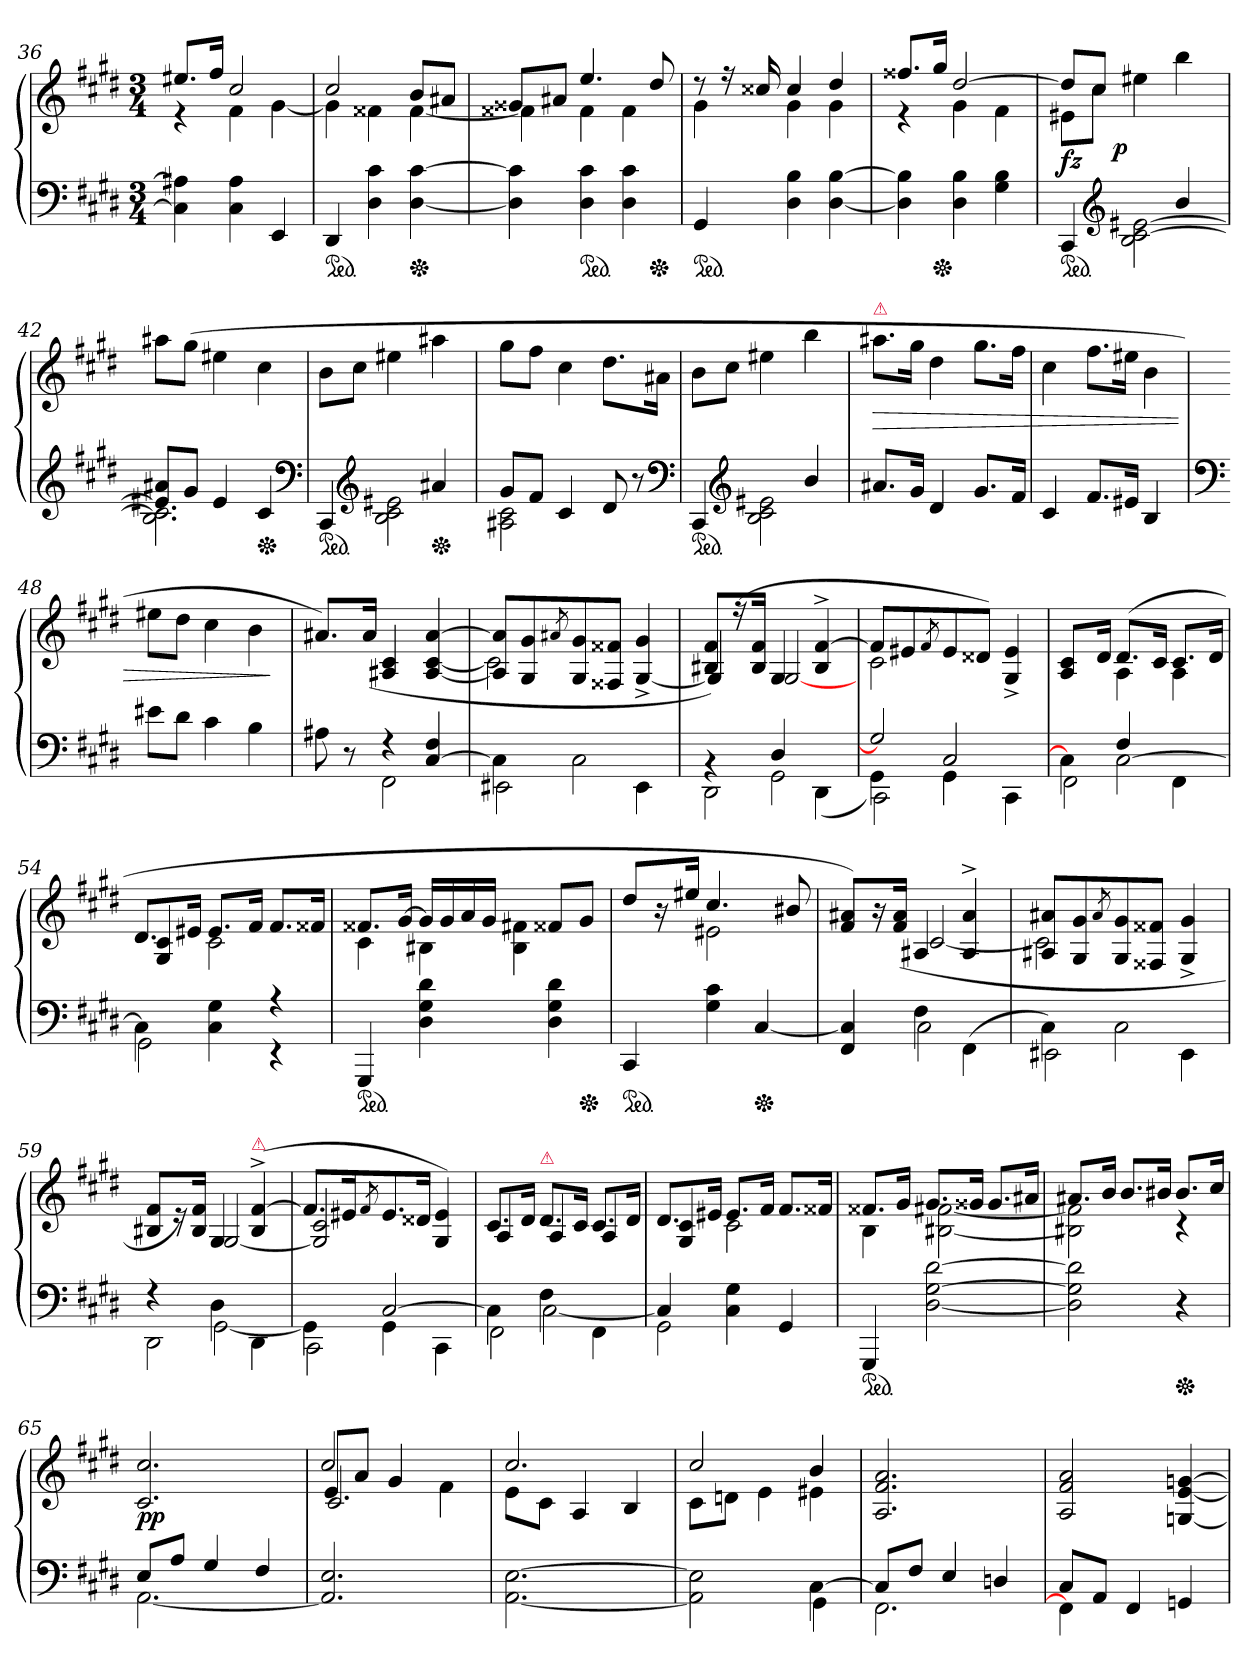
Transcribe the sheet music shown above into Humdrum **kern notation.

**kern	**kern	**dynam
*part1	*part1	*part1
*staff2	*staff1	*staff1/2
*clefF4	*clefG2	*
*k[f#c#g#d#]	*k[f#c#g#d#]	*
*c#:	*c#:	*
*M3/4	*M3/4	*
=36	=36	=36
*	*^	*
4C#] 4A#X]	8.ee#XL	4r	.
.	16ff#Jk	.	.
4C# 4A#	2cc#	4f#	.
4EE	.	[4g#	.
=37	=37	=37	=37
*ped	*	*	*
4DD#	2cc#	4g#]	.
4D# 4c#	.	4f##X	.
*Xped	*	*	*
[4D# [4c#	8bL	[4f##	.
.	8a#XJ	.	.
=38	=38	=38	=38
4D#] 4c#]	8g##XL	4f##X]	.
.	8a#XJ	.	.
*ped	*	*	*
4D# 4c#	4.ee	4f##	.
4D# 4c#	.	4f##	.
*Xped	*	*	*
.	8dd#	.	.
=39	=39	=39	=39
*ped	*	*	*
4GG#	8r	4g#	.
.	16r	.	.
.	16cc##X	.	.
4D# 4B	4cc##	4g#	.
[4D# [4B	4dd#	4g#	.
=40	=40	=40	=40
4D#] 4B]	8.ff##XL	4r	.
*Xped	*	*	*
.	16gg#Jk	.	.
4D# 4B	[2dd#	4g#	.
4G# 4B	.	4f#	.
=41	=41	=41	=41
*^	*	*^	*
*ped	*	*	*	*	*
4ryy	4CC#/	8dd#L]	8e#XL	8.ryy	fz
.	.	8cc#J	8cc#J	.	.
.	.	.	.	2ryy	p
*clefG2	*	*	*	*	*
4ryy	2B [2c# [2e#X	2ryy	4ee#X	.	.
4b	.	.	4bb	.	.
.	.	.	.	16ryy	.
*	*	*v	*v	*v	*
=42	=42	=42	=42
8e#X] 8a#XL	2.B 2.c#]	8aa#XL	.
8g#J	.	(>8gg#J	.
4e#/	.	4ee#X	.
*Xped	*	*	*
4c#	.	4cc#	.
*clefF4	*	*	*
=43	=43	=43	=43
*ped	*	*	*
4ryy	4CC#	8bL	.
.	.	8cc#J	.
*clefG2	*	*	*
4ryy	2B 2c# 2e#X	4ee#X	.
*Xped	*	*	*
4a#X	.	4aa#X	.
=44	=44	=44	=44
8g#/L	2A#X\ 2c#\	8gg#L	.
8f#J	.	8ff#J	.
4c#	.	4cc#	.
8d#	4ryy	8.dd#L	.
8r	.	.	.
.	.	16a#XJk	.
*clefF4	*	*	*
=45	=45	=45	=45
*ped	*	*	*
4ryy	4CC#	8bL	.
.	.	8cc#J	.
*clefG2	*	*	*
4ryy	2B 2c# 2e#X	4ee#X	.
4b	.	4bb	.
*v	*v	*	*
=46	=46	=46
!	!LO:TX:a:color=crimson:t=⚠	!
!	!	!LO:HP:b
8.a#XL	8.aa#XL	>
16g#Jk	16gg#Jk	.
4d#	4dd#	.
8.g#L	8.gg#L	.
16f#Jk	16ff#Jk	.
=47	=47	=47
4c#	4cc#	.
8.f#L	8.ff#L	.
16e#XJk	16ee#XJk	.
4B	4b	.
=48	=48	=48
*clefF4	*	*
8e#XL	8ee#XL	.
8d#J	8dd#J	.
4c#	4cc#	.
4B	4b	.
.	.	]
=49	=49	=49
*^	*	*
4ryy	8A#X	8.a#XL)	.
.	8r	.	.
.	.	(>16a#Jk	.
4r	2FF#	4A#X 4c#	.
[4C# 4F#	.	[4A# [4c# [4a#	.
=50	=50	=50	=50
*	*	*^	*
4C#\]	2EE#X	8A#]/ 8a#]/L	2c#]	.
.	.	8G#/ 8g#/	.	.
.	.	8qa#X/	.	.
2C#\	.	8G#/ 8g#/	.	.
.	.	8F##X 8f##XJ	.	.
.	4EE#	[4G#^</ 4g#^</	4ryy	.
=51	=51	=51	=51	=51
*	*^	*	*	*
4rBB	2DD#\	4ryy	8B#X 8f#L)	4G#/]	.
.	.	.	(>16r	.	.
.	.	.	16B# 16f#Jk	.	.
2GG#\	.	4D#	4G#/	[>2G#/	.
.	(<4DD#\	4ryy	4B#^< [4f#^<	.	.
=52	=52	=52	=52	=52	=52
*	*	*^	*	*	*
2G#]	4GG#)	2CC#\	4ryy	8f#L]	2c#	.
.	.	.	.	8e#X	.	.
.	.	.	.	8qf#/	.	.
.	4GG#	.	2C#/	8e#	.	.
.	.	.	.	8d##XJ)	.	.
4ryy	4ryy	4CC#\	.	4G#^/ 4e#^/	4ryy	.
*	*	*v	*v	*	*	*
=53	=53	=53	=53	=53	=53
!	!	!	!LO:N:vis=8	!	!
4C#\]	2FF#\	4ryy	8.A/ 8.c#/L	4ryy	.
.	.	.	16d#Jk	.	.
[2C#\	.	4F#	(>8.d#L	4A	.
.	.	.	16c#Jk	.	.
.	4FF#\	4ryy	8.c#L	4A	.
.	.	.	16d#Jk	.	.
*	*v	*v	*	*	*
=54	=54	=54	=54	=54
4C#\]	2GG#	8.d#L	4G#/ 4c#/	.
.	.	16e#XJk	.	.
4C#\ 4G#\	.	8.e#L	2c#	.
.	.	16f#Jk	.	.
4r	4r	8.f#L	.	.
.	.	16f##XJk	.	.
*v	*v	*	*	*
=55	=55	=55	=55
*ped	*	*	*
4GGG#	8.f##XL	4c#	.
.	[16g#Jk	.	.
4D# 4G# 4d#	16g#LL]	4B#X	.
.	16g#	.	.
.	16a	.	.
.	16g#JJ	.	.
4D# 4G# 4d#	8f##XL	4B# 4f#X	.
*Xped	*	*	*
.	8g#J	.	.
=56	=56	=56	=56
*ped	*	*	*
4CC#	8dd#/L	4ryy	.
.	16r	.	.
.	16ee#XJk	.	.
4G# 4c#	4.cc#	2e#X	.
*Xped	*	*	*
[4C#/	.	.	.
.	8b#X	.	.
=57	=57	=57	=57
*^	*	*	*
4FF# 4C#]	4ryy	8f# 8a#XL)	4ryy	.
.	.	16r	.	.
.	.	(>16f# 16a#Jk	.	.
4F#\	2C#	4A#X/	[2c#/	.
(>4FF#\	.	4A#^</ 4a#^</	.	.
=58	=58	=58	=58	=58
4C#\)	2EE#X	8A#X/ 8a#X/L	2c#]	.
.	.	8G#/ 8g#/	.	.
.	.	8qa#	.	.
2C#\	.	8G#/ 8g#/	.	.
.	.	8F##X 8f##XJ	.	.
.	4EE#	4G#^/ 4g#^/	4ryy	.
=59	=59	=59	=59	=59
*	*^	*	*	*
4r	4ryy	2DD#\	8B#X 8f#L	4ryy	.
.	.	.	16r)	.	.
.	.	.	16B# 16f#Jk	.	.
4D#\	[2GG#	.	4G#/	[2G#/	.
!	!	!	!LO:TX:a:color=crimson:t=⚠	!	!
4ryy	.	4DD#\	(>4B#^< [4f#^<	.	.
=60	=60	=60	=60	=60	=60
4ryy	4GG#]	2CC#\	8.f#L]	2G#]/ 2c#/	.
.	.	.	16e#XK	.	.
.	.	.	8qf#/	.	.
[2C#	4GG#	.	8.e#	.	.
.	.	.	16d##XJk	.	.
.	4ryy	4CC#\	4G#/ 4e#/)	4ryy	.
=61	=61	=61	=61	=61	=61
4ryy	4C#]	2FF#\	8.c#L	4A/	.
.	.	.	16d#Jk	.	.
!	!	!	!LO:TX:a:color=crimson:t=⚠	!	!
4F#\	[2C#	.	8.d#L	4A/	.
.	.	.	16c#Jk	.	.
4ryy	.	4FF#\	8.c#L	4A/	.
.	.	.	16d#Jk	.	.
*	*v	*v	*	*	*
=62	=62	=62	=62	=62
4C#/]	2GG#	8.d#L	4G#/ 4c#/	.
.	.	16e#XJk	.	.
4C#\ 4G#\	.	8.e#L	2c#	.
.	.	16f#Jk	.	.
4GG#	4ryy	8.f#L	.	.
.	.	16f##XJk	.	.
*v	*v	*	*	*
=63	=63	=63	=63
*ped	*	*	*
4GGG#	8.f##XL	4B	.
.	16g#Jk	.	.
[2D# [2G# [2d#	8.g#L	[2B#X [2f#X	.
.	16g##XJk	.	.
.	8.g##L	.	.
.	16a#XJk	.	.
=64	=64	=64	=64
2D#] 2G#] 2d#]	8.a#XL	2B#X] 2f#]	.
.	16bJk	.	.
.	8.bL	.	.
.	16b#XJk	.	.
*Xped	*	*	*
4r	8.b#L	4r	.
.	16cc#Jk	.	.
*	*v	*v	*
=65	=65	=65
*^	*	*
8EL	[2.AA	2.c# 2.cc#	pp
8AJ	.	.	.
4G#	.	.	.
4F#	.	.	.
*v	*v	*	*
=66	=66	=66
*	*^	*
*	*	*^	*
2.AA]/ 2.E/	2cc#	8e/L	2.c#	.
.	.	8aJ	.	.
.	.	4g#/	.	.
.	4ryy	4f#	.	.
*	*	*v	*v	*
=67	=67	=67	=67
[2.AA\ [2.E\	2.cc#	8eL	.
.	.	8c#J	.
.	.	4A/	.
.	.	4B/	.
=68	=68	=68	=68
*^	*	*	*
2ryy	2AA]\ 2E]\	2cc#	8c#L	.
.	.	.	8dnJ	.
.	.	.	4e	.
[4C#\	4GG#	4b	4e#X	.
*	*	*v	*v	*
=69	=69	=69	=69
8C#L]	2.FF#	2.A 2.f# 2.a	.
8F#J	.	.	.
4E	.	.	.
4Dn	.	.	.
=70	=70	=70	=70
8C#L	4FF#]	2A/ 2f#/ 2a/	.
8AAJ	.	.	.
4FF#	4ryy	.	.
4GGn	4ryy	[4Gn/ [4e/ [4gn/	.
*v	*v	*	*
=	=	=
*-	*-	*-
